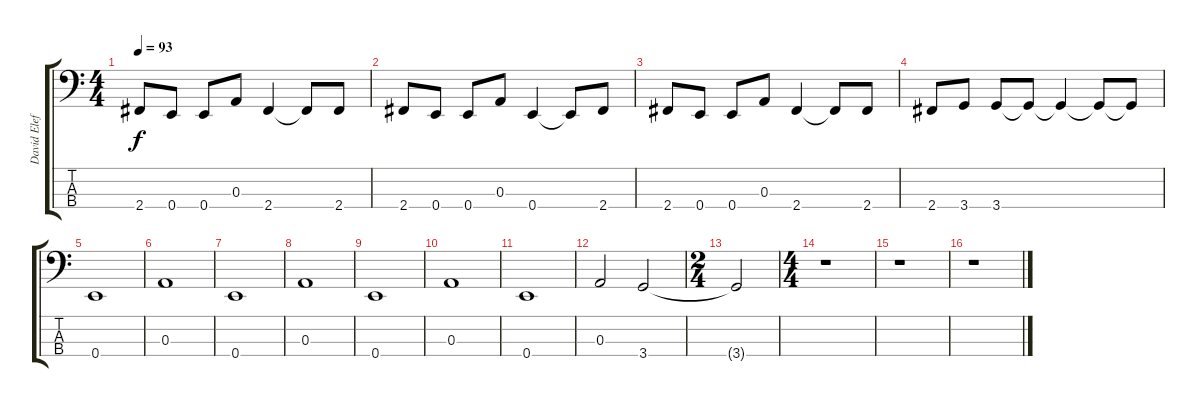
\track ("David Eleffson" "David Elef") {instrument electricbasspick}
\staff {score tabs}
\tuning (G2 D2 A1 E1) {hide}
\ts (4 4)
\tempo 93
\clef f4
\ks c
2.4.8{dy f} 0.4.8 0.4.8 0.3.8 2.4.4 2.4{t}.8 2.4.8 |
2.4.8 0.4.8 0.4.8 0.3.8 0.4.4 0.4{t}.8 2.4.8 |
2.4.8 0.4.8 0.4.8 0.3.8 2.4.4 2.4{t}.8 2.4.8 |
2.4.8 3.4.8 3.4.8 3.4{t}.8 3.4{t}.4 3.4{t}.8 3.4{t}.8 |
0.4.1 |
0.3.1 |
0.4.1 |
0.3.1 |
0.4.1 |
0.3.1 |
0.4.1 |
0.3.2 3.4.2 |
\ts (2 4)
3.4{t}.2 |
\ts (4 4)
r.1 |
r.1 |
r.1
